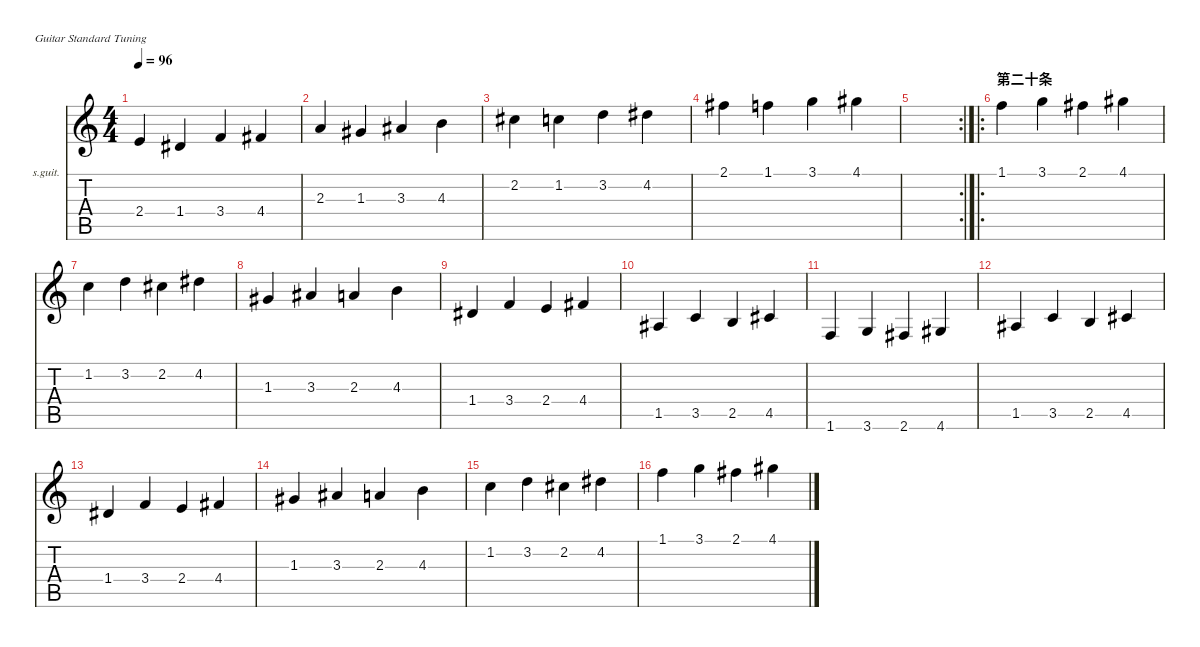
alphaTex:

\defaultSystemsLayout 4
\hideDynamics
\bracketExtendMode nobrackets
\firstSystemTrackNameOrientation horizontal
\otherSystemsTrackNameOrientation horizontal
\track ("开指练习" "s.guit.") {mute instrument acousticguitarsteel}
\staff {score tabs}
\tuning (E4 B3 G3 D3 A2 E2)
\ts (4 4)
\tempo 96
\clef g2
\ks c
2.4.4{dy mf} 1.4{acc #}.4 3.4.4 4.4{acc #}.4 |
2.3.4 1.3{acc #}.4 3.3{acc #}.4 4.3.4 |
2.2{acc #}.4 1.2.4 3.2.4 4.2{acc #}.4 |
2.1{acc #}.4 1.1.4 3.1.4 4.1{acc #}.4 |
\rc 2
|
\ro
\section ("" "第二十条")
1.1.4{dy f} 3.1.4 2.1{acc #}.4 4.1{acc #}.4 |
1.2.4{dy mf} 3.2.4 2.2{acc #}.4 4.2{acc #}.4 |
1.3{acc #}.4 3.3{acc #}.4 2.3.4 4.3.4 |
1.4{acc #}.4 3.4.4 2.4.4 4.4{acc #}.4 |
1.5{acc #}.4 3.5.4 2.5.4 4.5{acc #}.4 |
1.6.4 3.6.4 2.6{acc #}.4 4.6{acc #}.4 |
1.5{acc #}.4 3.5.4 2.5.4 4.5{acc #}.4 |
1.4{acc #}.4 3.4.4 2.4.4 4.4{acc #}.4 |
1.3{acc #}.4 3.3{acc #}.4 2.3.4 4.3.4 |
1.2.4 3.2.4 2.2{acc #}.4 4.2{acc #}.4 |
1.1.4 3.1.4 2.1{acc #}.4 4.1{acc #}.4
